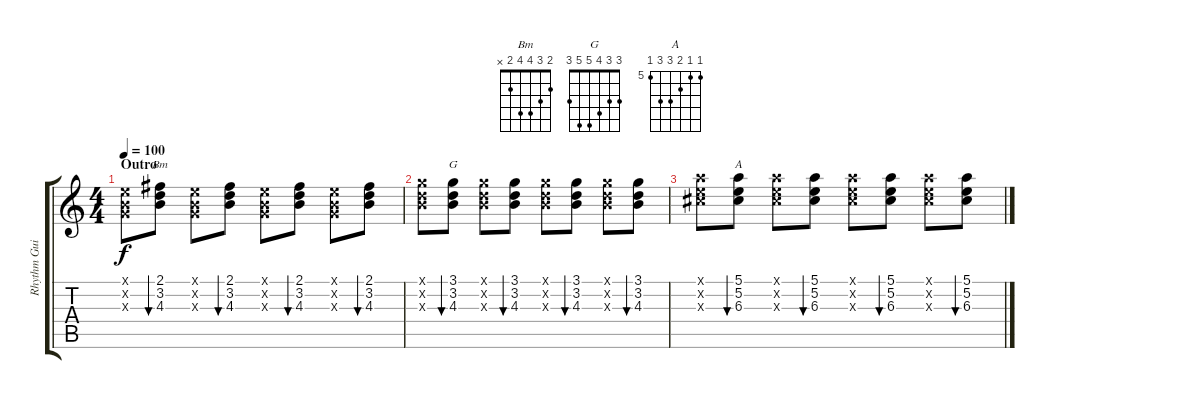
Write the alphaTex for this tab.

\track ("Rhythm Guitar" "Rhythm Gui") {instrument electricguitarclean}
\staff {score tabs}
\tuning (E4 B3 G3 D3 A2 E2) {hide}
\chord ("Bm" 2 3 4 4 2 x)
\chord ("G" 3 3 4 5 5 3)
\chord ("A" 5 5 6 7 7 5) {firstfret 5}
\ts (4 4)
\section ("" "Outro")
\tempo 100
\clef g2
\ks c
(0.1{x} 0.2{x} 0.3{x}).8{dy f} (2.1 3.2 4.3).8{bu 60 ch "Bm"} (0.1{x} 0.2{x} 0.3{x}).8 (2.1 3.2 4.3).8{bu 60} (0.1{x} 0.2{x} 0.3{x}).8 (2.1 3.2 4.3).8{bu 60} (0.1{x} 0.2{x} 0.3{x}).8 (2.1 3.2 4.3).8{bu 60} |
(3.1{x} 3.2{x} 4.3{x}).8 (3.1 3.2 4.3).8{bu 60 ch "G"} (3.1{x} 3.2{x} 4.3{x}).8 (3.1 3.2 4.3).8{bu 60} (3.1{x} 3.2{x} 4.3{x}).8 (3.1 3.2 4.3).8{bu 60} (3.1{x} 3.2{x} 4.3{x}).8 (3.1 3.2 4.3).8{bu 60} |
(5.1{x} 5.2{x} 6.3{x}).8 (5.1 5.2 6.3).8{bu 60 ch "A"} (5.1{x} 5.2{x} 6.3{x}).8 (5.1 5.2 6.3).8{bu 60} (5.1{x} 5.2{x} 6.3{x}).8 (5.1 5.2 6.3).8{bu 60} (5.1{x} 5.2{x} 6.3{x}).8 (5.1 5.2 6.3).8{bu 60}
